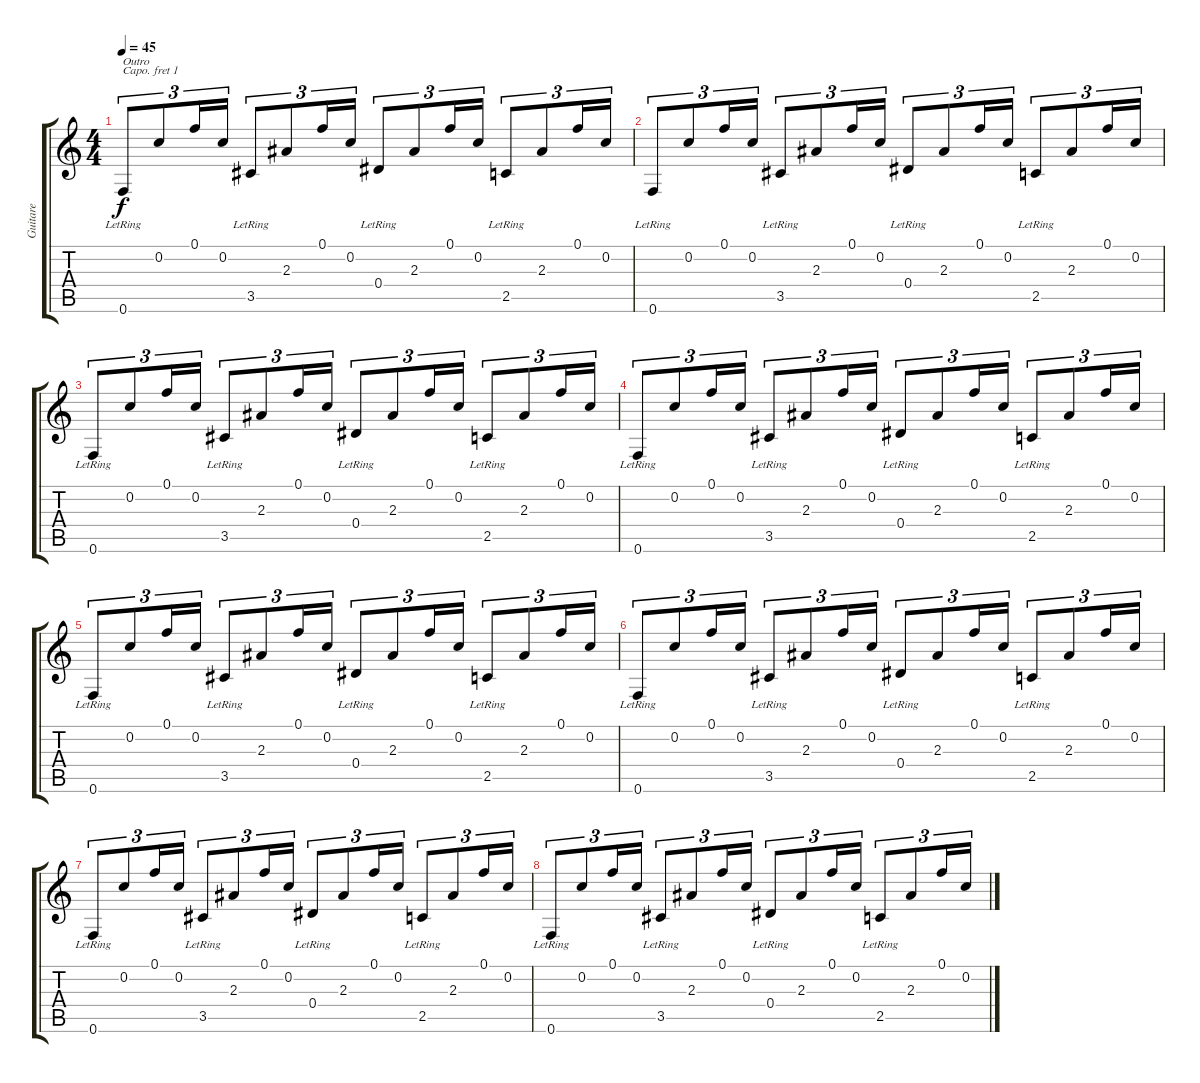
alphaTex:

\track ("Guitare" "Guitare") {instrument acousticguitarsteel}
\staff {score tabs}
\capo 1
\tuning (E4 B3 G3 D3 A2 E2) {hide}
\ts (4 4)
\tempo 45
\clef g2
\ks c
0.6{lr}.8{tu (3 2) txt "Outro" dy f} 0.2.8{tu (3 2)} 0.1.16{tu (3 2)} 0.2.16{tu (3 2)} 3.5{lr}.8{tu (3 2)} 2.3.8{tu (3 2)} 0.1.16{tu (3 2)} 0.2.16{tu (3 2)} 0.4{lr}.8{tu (3 2)} 2.3.8{tu (3 2)} 0.1.16{tu (3 2)} 0.2.16{tu (3 2)} 2.5{lr}.8{tu (3 2)} 2.3.8{tu (3 2)} 0.1.16{tu (3 2)} 0.2.16{tu (3 2)} |
0.6{lr}.8{tu (3 2)} 0.2.8{tu (3 2)} 0.1.16{tu (3 2)} 0.2.16{tu (3 2)} 3.5{lr}.8{tu (3 2)} 2.3.8{tu (3 2)} 0.1.16{tu (3 2)} 0.2.16{tu (3 2)} 0.4{lr}.8{tu (3 2)} 2.3.8{tu (3 2)} 0.1.16{tu (3 2)} 0.2.16{tu (3 2)} 2.5{lr}.8{tu (3 2)} 2.3.8{tu (3 2)} 0.1.16{tu (3 2)} 0.2.16{tu (3 2)} |
0.6{lr}.8{tu (3 2)} 0.2.8{tu (3 2)} 0.1.16{tu (3 2)} 0.2.16{tu (3 2)} 3.5{lr}.8{tu (3 2)} 2.3.8{tu (3 2)} 0.1.16{tu (3 2)} 0.2.16{tu (3 2)} 0.4{lr}.8{tu (3 2)} 2.3.8{tu (3 2)} 0.1.16{tu (3 2)} 0.2.16{tu (3 2)} 2.5{lr}.8{tu (3 2)} 2.3.8{tu (3 2)} 0.1.16{tu (3 2)} 0.2.16{tu (3 2)} |
0.6{lr}.8{tu (3 2)} 0.2.8{tu (3 2)} 0.1.16{tu (3 2)} 0.2.16{tu (3 2)} 3.5{lr}.8{tu (3 2)} 2.3.8{tu (3 2)} 0.1.16{tu (3 2)} 0.2.16{tu (3 2)} 0.4{lr}.8{tu (3 2)} 2.3.8{tu (3 2)} 0.1.16{tu (3 2)} 0.2.16{tu (3 2)} 2.5{lr}.8{tu (3 2)} 2.3.8{tu (3 2)} 0.1.16{tu (3 2)} 0.2.16{tu (3 2)} |
0.6{lr}.8{tu (3 2)} 0.2.8{tu (3 2)} 0.1.16{tu (3 2)} 0.2.16{tu (3 2)} 3.5{lr}.8{tu (3 2)} 2.3.8{tu (3 2)} 0.1.16{tu (3 2)} 0.2.16{tu (3 2)} 0.4{lr}.8{tu (3 2)} 2.3.8{tu (3 2)} 0.1.16{tu (3 2)} 0.2.16{tu (3 2)} 2.5{lr}.8{tu (3 2)} 2.3.8{tu (3 2)} 0.1.16{tu (3 2)} 0.2.16{tu (3 2)} |
0.6{lr}.8{tu (3 2)} 0.2.8{tu (3 2)} 0.1.16{tu (3 2)} 0.2.16{tu (3 2)} 3.5{lr}.8{tu (3 2)} 2.3.8{tu (3 2)} 0.1.16{tu (3 2)} 0.2.16{tu (3 2)} 0.4{lr}.8{tu (3 2)} 2.3.8{tu (3 2)} 0.1.16{tu (3 2)} 0.2.16{tu (3 2)} 2.5{lr}.8{tu (3 2)} 2.3.8{tu (3 2)} 0.1.16{tu (3 2)} 0.2.16{tu (3 2)} |
0.6{lr}.8{tu (3 2)} 0.2.8{tu (3 2)} 0.1.16{tu (3 2)} 0.2.16{tu (3 2)} 3.5{lr}.8{tu (3 2)} 2.3.8{tu (3 2)} 0.1.16{tu (3 2)} 0.2.16{tu (3 2)} 0.4{lr}.8{tu (3 2)} 2.3.8{tu (3 2)} 0.1.16{tu (3 2)} 0.2.16{tu (3 2)} 2.5{lr}.8{tu (3 2)} 2.3.8{tu (3 2)} 0.1.16{tu (3 2)} 0.2.16{tu (3 2)} |
0.6{lr}.8{tu (3 2)} 0.2.8{tu (3 2)} 0.1.16{tu (3 2)} 0.2.16{tu (3 2)} 3.5{lr}.8{tu (3 2)} 2.3.8{tu (3 2)} 0.1.16{tu (3 2)} 0.2.16{tu (3 2)} 0.4{lr}.8{tu (3 2)} 2.3.8{tu (3 2)} 0.1.16{tu (3 2)} 0.2.16{tu (3 2)} 2.5{lr}.8{tu (3 2)} 2.3.8{tu (3 2)} 0.1.16{tu (3 2)} 0.2.16{tu (3 2)}
